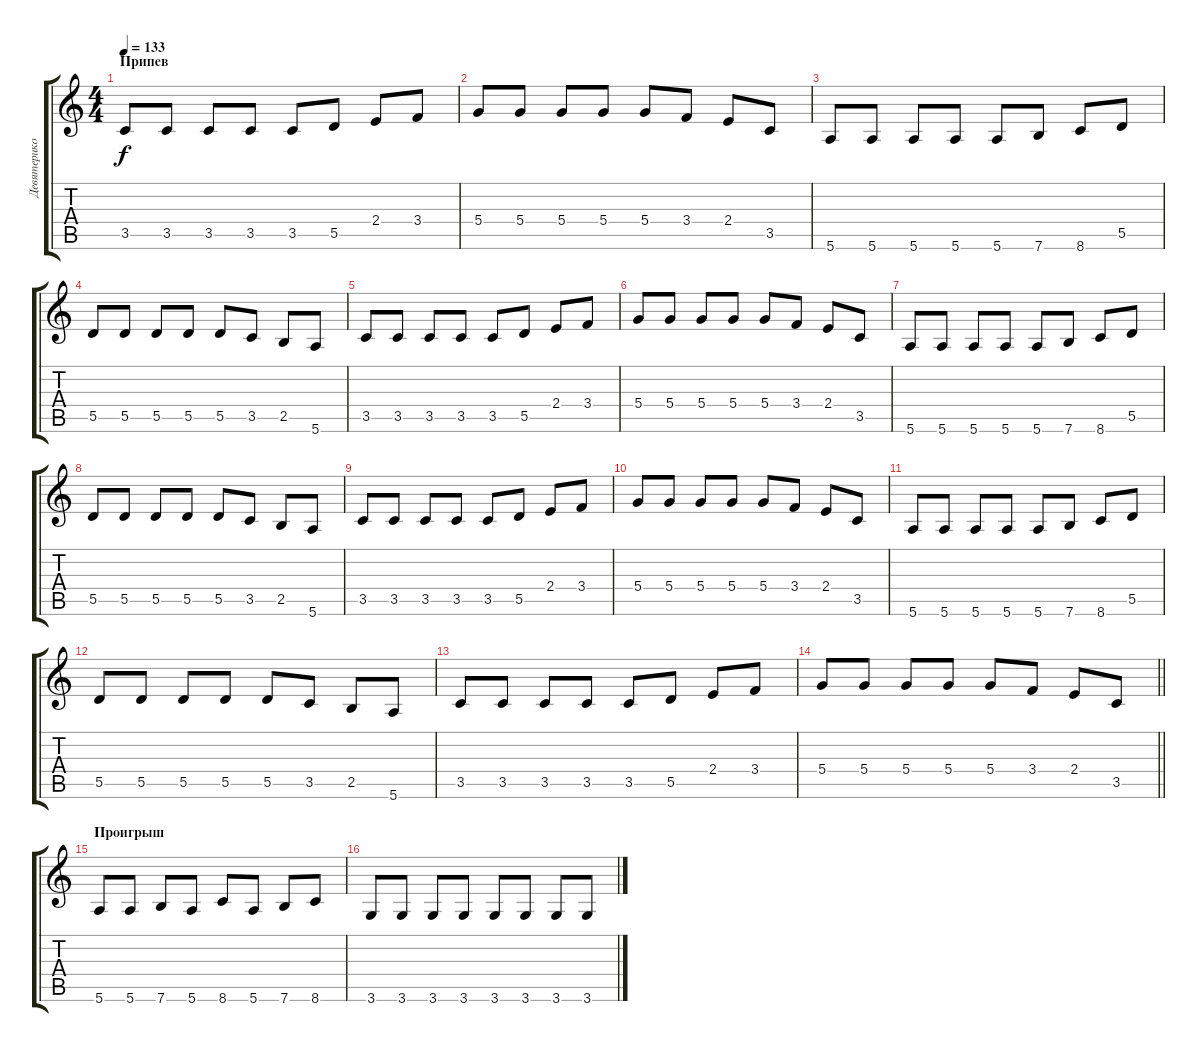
\track ("Девятериков" "Девятерико") {instrument electricguitarmuted}
\staff {score tabs}
\tuning (E4 B3 G3 D3 A2 E2) {hide}
\ts (4 4)
\section ("" "Припев")
\tempo 133
\clef g2
\ks c
3.5.8{dy f} 3.5.8 3.5.8 3.5.8 3.5.8 5.5.8 2.4.8 3.4.8 |
5.4.8 5.4.8 5.4.8 5.4.8 5.4.8 3.4.8 2.4.8 3.5.8 |
5.6.8 5.6.8 5.6.8 5.6.8 5.6.8 7.6.8 8.6.8 5.5.8 |
5.5.8 5.5.8 5.5.8 5.5.8 5.5.8 3.5.8 2.5.8 5.6.8 |
3.5.8 3.5.8 3.5.8 3.5.8 3.5.8 5.5.8 2.4.8 3.4.8 |
5.4.8 5.4.8 5.4.8 5.4.8 5.4.8 3.4.8 2.4.8 3.5.8 |
5.6.8 5.6.8 5.6.8 5.6.8 5.6.8 7.6.8 8.6.8 5.5.8 |
5.5.8 5.5.8 5.5.8 5.5.8 5.5.8 3.5.8 2.5.8 5.6.8 |
3.5.8 3.5.8 3.5.8 3.5.8 3.5.8 5.5.8 2.4.8 3.4.8 |
5.4.8 5.4.8 5.4.8 5.4.8 5.4.8 3.4.8 2.4.8 3.5.8 |
5.6.8 5.6.8 5.6.8 5.6.8 5.6.8 7.6.8 8.6.8 5.5.8 |
5.5.8 5.5.8 5.5.8 5.5.8 5.5.8 3.5.8 2.5.8 5.6.8 |
3.5.8 3.5.8 3.5.8 3.5.8 3.5.8 5.5.8 2.4.8 3.4.8 |
\barLineRight lightlight
5.4.8 5.4.8 5.4.8 5.4.8 5.4.8 3.4.8 2.4.8 3.5.8 |
\section ("" "Проигрыш")
5.6.8 5.6.8 7.6.8 5.6.8 8.6.8 5.6.8 7.6.8 8.6.8 |
3.6.8 3.6.8 3.6.8 3.6.8 3.6.8 3.6.8 3.6.8 3.6.8
